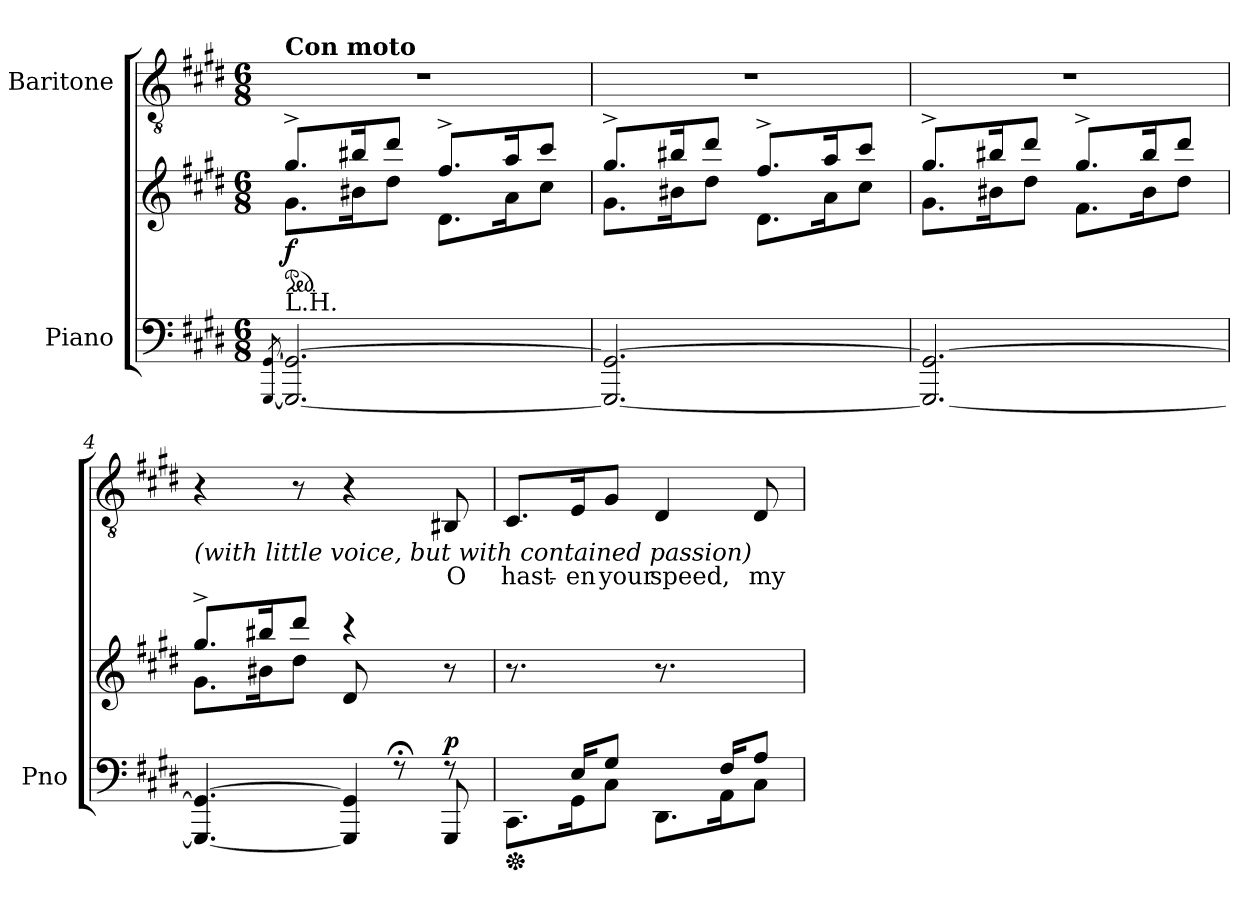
**kern	**kern	**dynam	**kern	**text
*part2	*part2	*part2	*part1	*part1
*staff3	*staff2	*staff2/3	*staff1	*staff1
*I"Piano	*	*	*I"Baritone	*
*I'Pno	*	*	*	*
*clefF4	*clefG2	*	*clefGv2	*
*k[f#c#g#d#]	*k[f#c#g#d#]	*	*k[f#c#g#d#]	*
*M6/8	*M6/8	*	*M6/8	*
=1	=1	=1	=1	=1
[<8qGGG#/ [8qGG#/	.	.	.	.
*	*^	*	*	*
*	*ped	*	*	*	*
!	!	!	!	!LO:TX:a:B:t=Con moto	!
!LO:TX:a:t=L.H.	!	!	!	!	!
!	!	!	!LO:DY:b	!	!
2.GGG#/_ 2.GG#/_	8.gg#^>/L	8.g#\L	f	2.r	.
.	16bb#X/K	16b#X\K	.	.	.
.	8ddd#/J	8dd#\J	.	.	.
.	8.ff#^>/L	8.d#\L	.	.	.
.	16aa/K	16a\K	.	.	.
.	8ccc#/J	8cc#\J	.	.	.
=2	=2	=2	=2	=2	=2
2.GGG#/_ 2.GG#/_	8.gg#^>/L	8.g#\L	.	2.r	.
.	16bb#X/K	16b#X\K	.	.	.
.	8ddd#/J	8dd#\J	.	.	.
.	8.ff#^>/L	8.d#\L	.	.	.
.	16aa/K	16a\K	.	.	.
.	8ccc#/J	8cc#\J	.	.	.
=3	=3	=3	=3	=3	=3
2.GGG#/_ 2.GG#/_	8.gg#^>/L	8.g#\L	.	2.r	.
.	16bb#X/K	16b#X\K	.	.	.
.	8ddd#/J	8dd#\J	.	.	.
.	8.gg#^>/L	8.f#\L	.	.	.
.	16bb#/K	16b#\K	.	.	.
.	8ddd#/J	8dd#\J	.	.	.
!!LO:LB:g=z
=4	=4	=4	=4	=4	=4
*^	*	*	*	*	*
!	!	!	!	!	!LO:TX:b:i:t=(with little voice, but with contained passion)	!
2ryy	4.GGG#/_ 4.GG#/_	8.gg#^>/L	8.g#\L	.	4r	.
.	.	16bb#X/K	16b#X\K	.	.	.
.	.	8ddd#/J	8dd#\J	.	8r	.
.	4GGG#/] 4GG#/]	4r	8d#/	.	4r	.
8r;<	.	.	4ryy	.	.	.
!	!	!	!	!LO:DY:a=2	!	!LO:LY:b
8r	8GGG#/	8r	.	p	8BB#X/	O
*	*	*v	*v	*	*	*
=5	=5	=5	=5	=5	=5
*Xped	*	*	*	*	*
!	!	!	!	!	!LO:LY:b
8.ryy	8.CC#\L	8.r	.	8.C#/L	hast-
!	!	!	!	!	!LO:LY:b
16E/KL	16GG#\K	8.ryy	.	16E/K	-en
!	!	!	!	!	!LO:LY:b
8G#/J	8C#\J	.	.	8G#/J	your
!	!	!	!	!	!LO:LY:b
8.ryy	8.DD#\L	8.r	.	4D#/	speed,
16F#/KL	16AA\K	8.ryy	.	.	.
!	!	!	!	!	!LO:LY:b
8A/J	8C#\J	.	.	8D#/	my
*v	*v	*	*	*	*
=	=	=	=	=
*-	*-	*-	*-	*-
